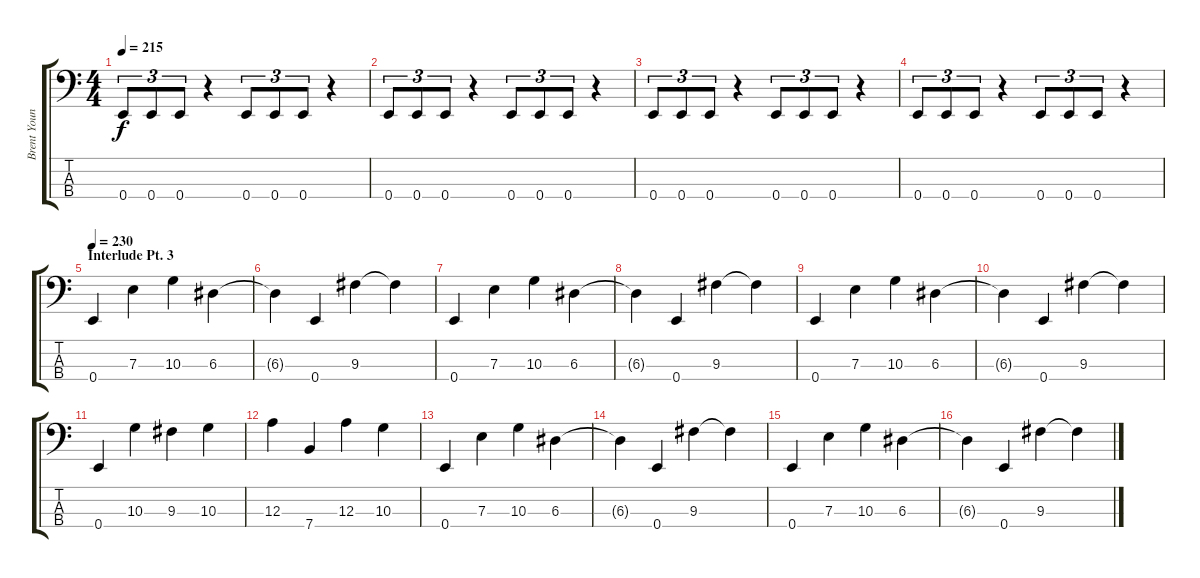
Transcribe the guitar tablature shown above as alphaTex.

\track ("Brent Young" "Brent Youn") {instrument electricbasspick}
\staff {score tabs}
\tuning (G2 D2 A1 E1) {hide}
\ts (4 4)
\tempo 215
\clef f4
\ks c
0.4.8{tu (3 2) dy f} 0.4.8{tu (3 2)} 0.4.8{tu (3 2)} r.4 0.4.8{tu (3 2)} 0.4.8{tu (3 2)} 0.4.8{tu (3 2)} r.4 |
0.4.8{tu (3 2)} 0.4.8{tu (3 2)} 0.4.8{tu (3 2)} r.4 0.4.8{tu (3 2)} 0.4.8{tu (3 2)} 0.4.8{tu (3 2)} r.4 |
0.4.8{tu (3 2)} 0.4.8{tu (3 2)} 0.4.8{tu (3 2)} r.4 0.4.8{tu (3 2)} 0.4.8{tu (3 2)} 0.4.8{tu (3 2)} r.4 |
0.4.8{tu (3 2)} 0.4.8{tu (3 2)} 0.4.8{tu (3 2)} r.4 0.4.8{tu (3 2)} 0.4.8{tu (3 2)} 0.4.8{tu (3 2)} r.4 |
\section ("" "Interlude Pt. 3")
\tempo 230
0.4.4 7.3.4 10.3.4 6.3.4 |
6.3{t}.4 0.4.4 9.3.4 9.3{t}.4 |
0.4.4 7.3.4 10.3.4 6.3.4 |
6.3{t}.4 0.4.4 9.3.4 9.3{t}.4 |
0.4.4 7.3.4 10.3.4 6.3.4 |
6.3{t}.4 0.4.4 9.3.4 9.3{t}.4 |
0.4.4 10.3.4 9.3.4 10.3.4 |
12.3.4 7.4.4 12.3.4 10.3.4 |
0.4.4 7.3.4 10.3.4 6.3.4 |
6.3{t}.4 0.4.4 9.3.4 9.3{t}.4 |
0.4.4 7.3.4 10.3.4 6.3.4 |
6.3{t}.4 0.4.4 9.3.4 9.3{t}.4
